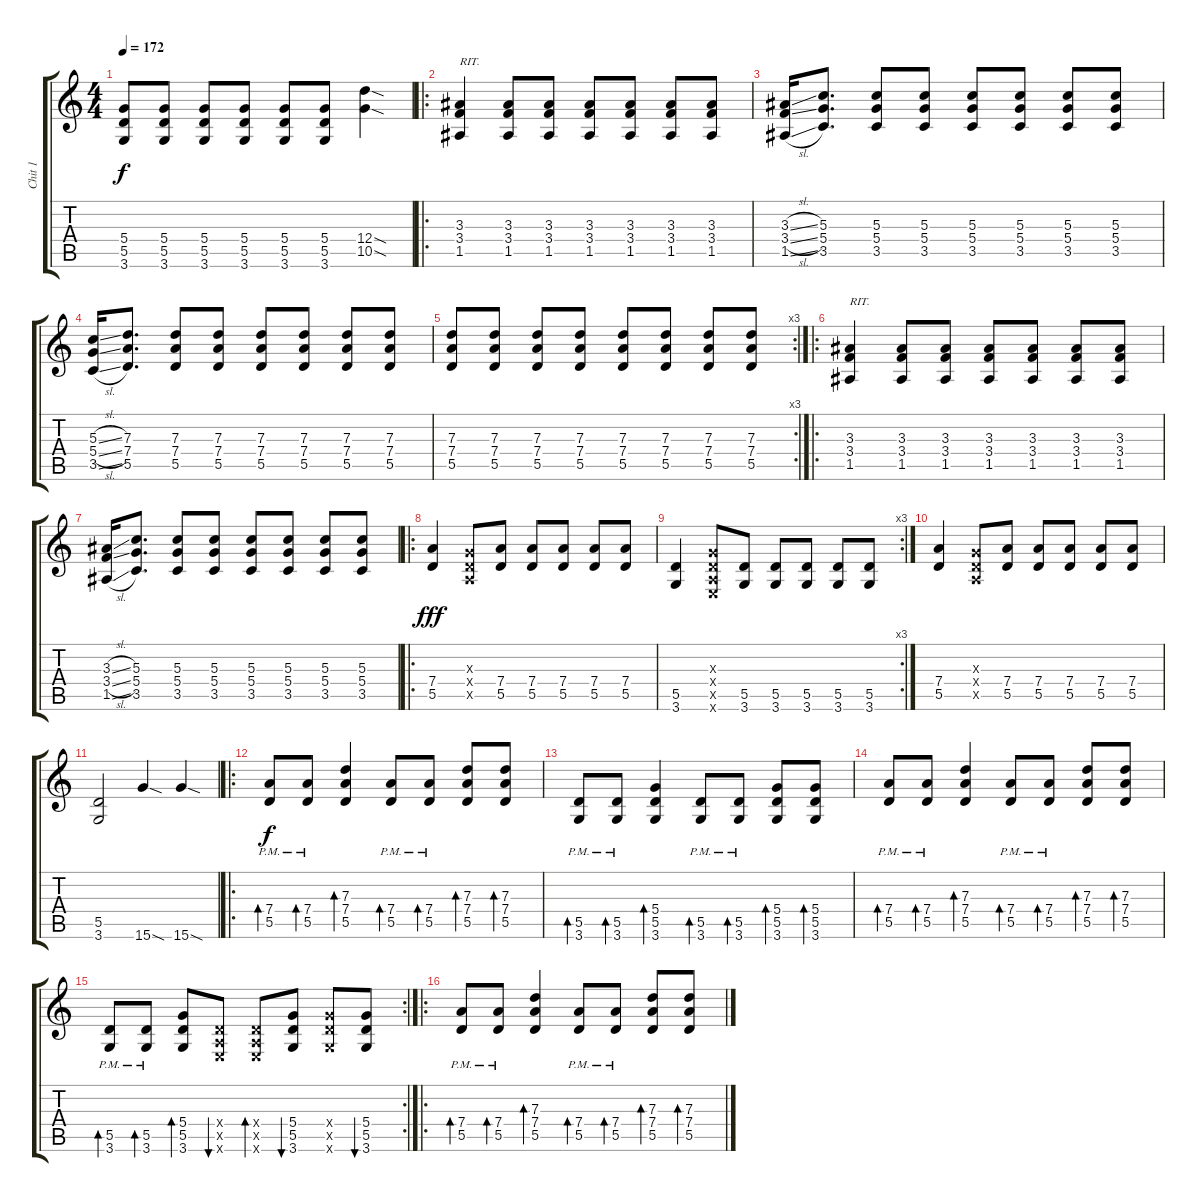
\track ("Chit 1" "Chit 1") {instrument distortionguitar}
\staff {score tabs}
\tuning (E4 B3 G3 D3 A2 E2) {hide}
\ts (4 4)
\tempo 172
\clef g2
\ks c
(5.4 5.5 3.6).8{dy f} (5.4 5.5 3.6).8 (5.4 5.5 3.6).8 (5.4 5.5 3.6).8 (5.4 5.5 3.6).8 (5.4 5.5 3.6).8 (12.4{sod} 10.5{sod}).4 |
\ro
(3.3 3.4 1.5).4{txt "RIT."} (3.3 3.4 1.5).8 (3.3 3.4 1.5).8 (3.3 3.4 1.5).8 (3.3 3.4 1.5).8 (3.3 3.4 1.5).8 (3.3 3.4 1.5).8 |
(3.3{sl} 3.4{sl} 1.5{sl}).16 (5.3 5.4 3.5).8{d} (5.3 5.4 3.5).8 (5.3 5.4 3.5).8 (5.3 5.4 3.5).8 (5.3 5.4 3.5).8 (5.3 5.4 3.5).8 (5.3 5.4 3.5).8 |
(5.3{sl} 5.4{sl} 3.5{sl}).16 (7.3 7.4 5.5).8{d} (7.3 7.4 5.5).8 (7.3 7.4 5.5).8 (7.3 7.4 5.5).8 (7.3 7.4 5.5).8 (7.3 7.4 5.5).8 (7.3 7.4 5.5).8 |
\rc 3
(7.3 7.4 5.5).8 (7.3 7.4 5.5).8 (7.3 7.4 5.5).8 (7.3 7.4 5.5).8 (7.3 7.4 5.5).8 (7.3 7.4 5.5).8 (7.3 7.4 5.5).8 (7.3 7.4 5.5).8 |
\ro
(3.3 3.4 1.5).4{txt "RIT."} (3.3 3.4 1.5).8 (3.3 3.4 1.5).8 (3.3 3.4 1.5).8 (3.3 3.4 1.5).8 (3.3 3.4 1.5).8 (3.3 3.4 1.5).8 |
(3.3{sl} 3.4{sl} 1.5{sl}).16 (5.3 5.4 3.5).8{d} (5.3 5.4 3.5).8 (5.3 5.4 3.5).8 (5.3 5.4 3.5).8 (5.3 5.4 3.5).8 (5.3 5.4 3.5).8 (5.3 5.4 3.5).8 |
\ro
(7.4 5.5).4{dy fff} (0.3{x} 0.4{x} 0.5{x}).8 (7.4 5.5).8 (7.4 5.5).8 (7.4 5.5).8 (7.4 5.5).8 (7.4 5.5).8 |
\rc 3
(5.5 3.6).4 (0.3{x} 0.4{x} 0.5{x} 0.6{x}).8 (5.5 3.6).8 (5.5 3.6).8 (5.5 3.6).8 (5.5 3.6).8 (5.5 3.6).8 |
(7.4 5.5).4 (0.3{x} 0.4{x} 0.5{x}).8 (7.4 5.5).8 (7.4 5.5).8 (7.4 5.5).8 (7.4 5.5).8 (7.4 5.5).8 |
(5.5 3.6).2 15.6{sod}.4 15.6{sod}.4 |
\ro
(7.4{pm} 5.5{pm}).8{bd 60 dy f} (7.4{pm} 5.5{pm}).8{bd 60} (7.3 7.4 5.5).4{bd 60} (7.4{pm} 5.5{pm}).8{bd 60} (7.4{pm} 5.5{pm}).8{bd 60} (7.3 7.4 5.5).8{bd 60} (7.3 7.4 5.5).8{bd 60} |
(5.5{pm} 3.6{pm}).8{bd 60} (5.5{pm} 3.6{pm}).8{bd 60} (5.4 5.5 3.6).4{bd 60} (5.5{pm} 3.6{pm}).8{bd 60} (5.5{pm} 3.6{pm}).8{bd 60} (5.4 5.5 3.6).8{bd 60} (5.4 5.5 3.6).8{bd 60} |
(7.4{pm} 5.5{pm}).8{bd 60} (7.4{pm} 5.5{pm}).8{bd 60} (7.3 7.4 5.5).4{bd 60} (7.4{pm} 5.5{pm}).8{bd 60} (7.4{pm} 5.5{pm}).8{bd 60} (7.3 7.4 5.5).8{bd 60} (7.3 7.4 5.5).8{bd 60} |
\rc 2
(5.5{pm} 3.6{pm}).8{bd 60} (5.5{pm} 3.6{pm}).8{bd 60} (5.4 5.5 3.6).8{bd 60} (0.4{x} 0.5{x} 0.6{x}).8{bu 60} (0.4{x} 0.5{x} 0.6{x}).8{bd 60} (5.4 5.5 3.6).8{bu 60} (5.4{x} 5.5{x} 3.6{x}).8 (5.4 5.5 3.6).8{bu 60} |
\ro
(7.4{pm} 5.5{pm}).8{bd 60} (7.4{pm} 5.5{pm}).8{bd 60} (7.3 7.4 5.5).4{bd 60} (7.4{pm} 5.5{pm}).8{bd 60} (7.4{pm} 5.5{pm}).8{bd 60} (7.3 7.4 5.5).8{bd 60} (7.3 7.4 5.5).8{bd 60}
